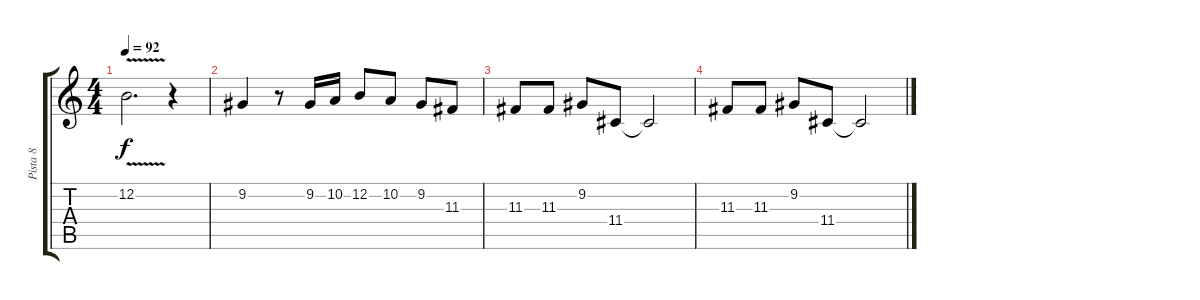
\track ("Pista 8" "Pista 8") {instrument fx4atmosphere}
\staff {score tabs}
\tuning (E4 B3 G3 D3 A2 E2) {hide}
\ts (4 4)
\tempo 92
\clef g2
\ks c
12.2{v}.2{d dy f} r.4 |
9.2.4 r.8 9.2.16 10.2.16 12.2.8 10.2.8 9.2.8 11.3.8 |
11.3.8 11.3.8 9.2.8 11.4.8 11.4{t}.2 |
11.3.8 11.3.8 9.2.8 11.4.8 11.4{t}.2
